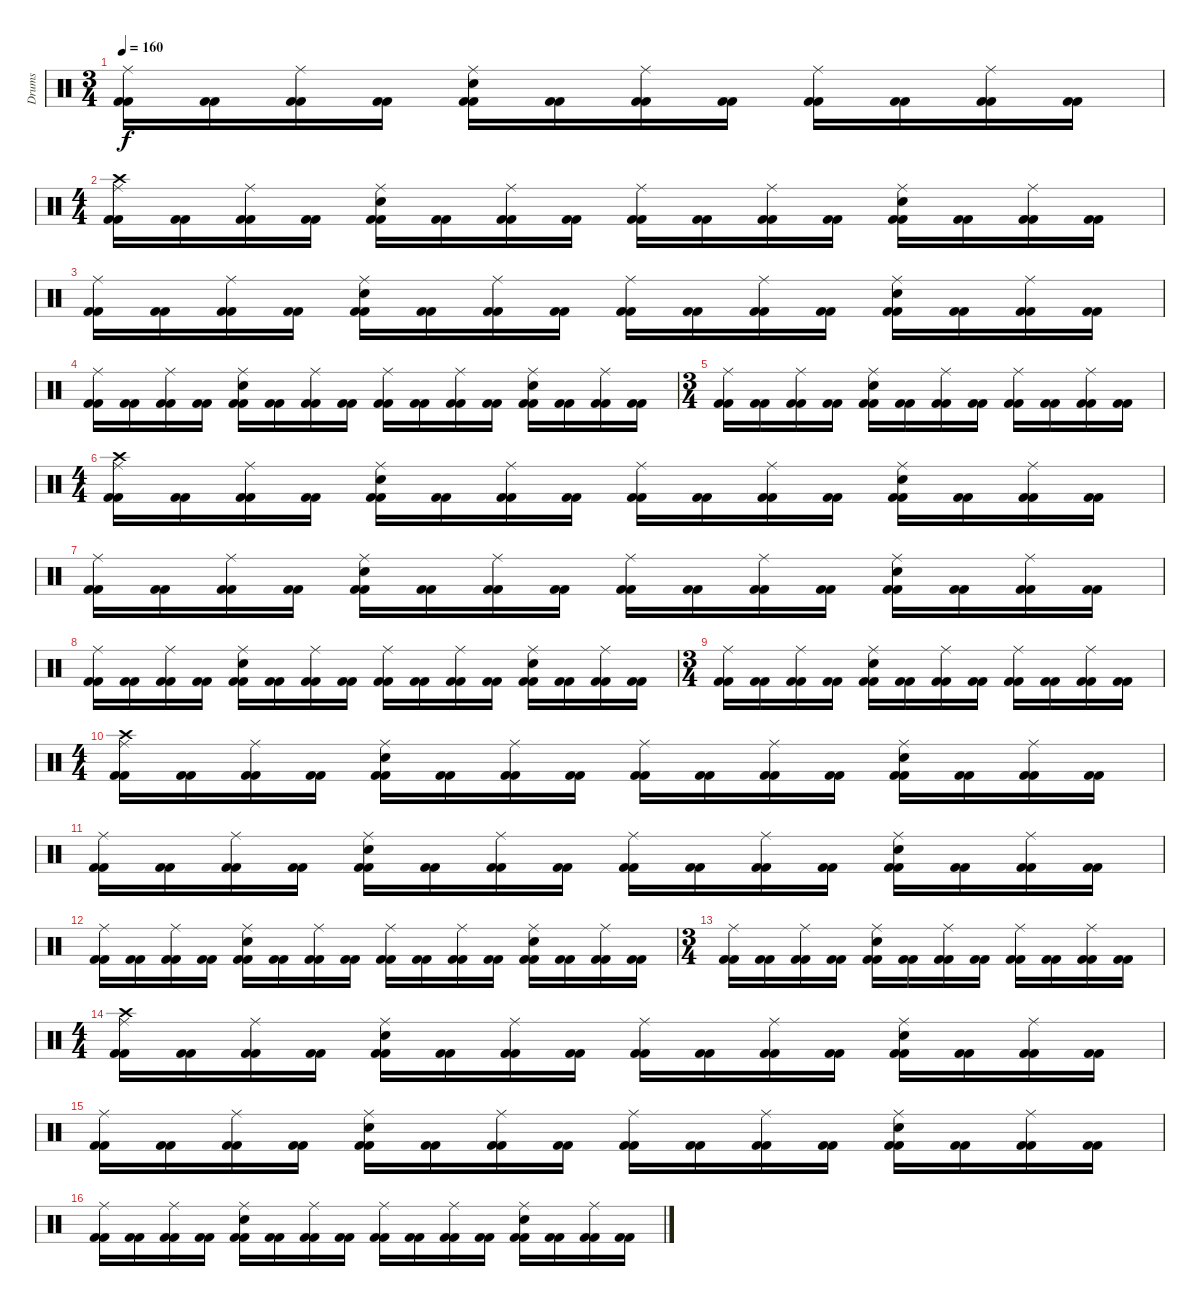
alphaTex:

\track ("Drums" "Drums") {instrument percussion}
\staff {score}
\articulation defaults
\ts (3 4)
\tempo 160
\clef neutral
\ks c
("Kick (hit) 2" "Ride (middle)" "Kick (hit) 2").16{dy f} ("Kick (hit) 2" "Kick (hit) 2").16 ("Kick (hit) 2" "Ride (middle)" "Kick (hit) 2").16 ("Kick (hit) 2" "Kick (hit) 2").16 ("Kick (hit) 2" "Ride (middle)" "Electric Snare (hit)" "Kick (hit) 2").16 ("Kick (hit) 2" "Kick (hit) 2").16 ("Kick (hit) 2" "Ride (middle)" "Kick (hit) 2").16 ("Kick (hit) 2" "Kick (hit) 2").16 ("Kick (hit) 2" "Ride (middle)" "Kick (hit) 2").16 ("Kick (hit) 2" "Kick (hit) 2").16 ("Kick (hit) 2" "Ride (middle)" "Kick (hit) 2").16 ("Kick (hit) 2" "Kick (hit) 2").16 |
\ts (4 4)
("Kick (hit) 2" "Ride (middle)" "Crash high (hit)" "Kick (hit) 2").16 ("Kick (hit) 2" "Kick (hit) 2").16 ("Kick (hit) 2" "Ride (middle)" "Kick (hit) 2").16 ("Kick (hit) 2" "Kick (hit) 2").16 ("Kick (hit) 2" "Ride (middle)" "Electric Snare (hit)" "Kick (hit) 2").16 ("Kick (hit) 2" "Kick (hit) 2").16 ("Kick (hit) 2" "Ride (middle)" "Kick (hit) 2").16 ("Kick (hit) 2" "Kick (hit) 2").16 ("Kick (hit) 2" "Ride (middle)" "Kick (hit) 2").16 ("Kick (hit) 2" "Kick (hit) 2").16 ("Kick (hit) 2" "Ride (middle)" "Kick (hit) 2").16 ("Kick (hit) 2" "Kick (hit) 2").16 ("Kick (hit) 2" "Ride (middle)" "Electric Snare (hit)" "Kick (hit) 2").16 ("Kick (hit) 2" "Kick (hit) 2").16 ("Kick (hit) 2" "Ride (middle)" "Kick (hit) 2").16 ("Kick (hit) 2" "Kick (hit) 2").16 |
("Kick (hit) 2" "Ride (middle)" "Kick (hit) 2").16 ("Kick (hit) 2" "Kick (hit) 2").16 ("Kick (hit) 2" "Ride (middle)" "Kick (hit) 2").16 ("Kick (hit) 2" "Kick (hit) 2").16 ("Kick (hit) 2" "Ride (middle)" "Electric Snare (hit)" "Kick (hit) 2").16 ("Kick (hit) 2" "Kick (hit) 2").16 ("Kick (hit) 2" "Ride (middle)" "Kick (hit) 2").16 ("Kick (hit) 2" "Kick (hit) 2").16 ("Kick (hit) 2" "Ride (middle)" "Kick (hit) 2").16 ("Kick (hit) 2" "Kick (hit) 2").16 ("Kick (hit) 2" "Ride (middle)" "Kick (hit) 2").16 ("Kick (hit) 2" "Kick (hit) 2").16 ("Kick (hit) 2" "Ride (middle)" "Electric Snare (hit)" "Kick (hit) 2").16 ("Kick (hit) 2" "Kick (hit) 2").16 ("Kick (hit) 2" "Ride (middle)" "Kick (hit) 2").16 ("Kick (hit) 2" "Kick (hit) 2").16 |
("Kick (hit) 2" "Ride (middle)" "Kick (hit) 2").16 ("Kick (hit) 2" "Kick (hit) 2").16 ("Kick (hit) 2" "Ride (middle)" "Kick (hit) 2").16 ("Kick (hit) 2" "Kick (hit) 2").16 ("Kick (hit) 2" "Ride (middle)" "Electric Snare (hit)" "Kick (hit) 2").16 ("Kick (hit) 2" "Kick (hit) 2").16 ("Kick (hit) 2" "Ride (middle)" "Kick (hit) 2").16 ("Kick (hit) 2" "Kick (hit) 2").16 ("Kick (hit) 2" "Ride (middle)" "Kick (hit) 2").16 ("Kick (hit) 2" "Kick (hit) 2").16 ("Kick (hit) 2" "Ride (middle)" "Kick (hit) 2").16 ("Kick (hit) 2" "Kick (hit) 2").16 ("Kick (hit) 2" "Ride (middle)" "Electric Snare (hit)" "Kick (hit) 2").16 ("Kick (hit) 2" "Kick (hit) 2").16 ("Kick (hit) 2" "Ride (middle)" "Kick (hit) 2").16 ("Kick (hit) 2" "Kick (hit) 2").16 |
\ts (3 4)
("Kick (hit) 2" "Ride (middle)" "Kick (hit) 2").16 ("Kick (hit) 2" "Kick (hit) 2").16 ("Kick (hit) 2" "Ride (middle)" "Kick (hit) 2").16 ("Kick (hit) 2" "Kick (hit) 2").16 ("Kick (hit) 2" "Ride (middle)" "Electric Snare (hit)" "Kick (hit) 2").16 ("Kick (hit) 2" "Kick (hit) 2").16 ("Kick (hit) 2" "Ride (middle)" "Kick (hit) 2").16 ("Kick (hit) 2" "Kick (hit) 2").16 ("Kick (hit) 2" "Ride (middle)" "Kick (hit) 2").16 ("Kick (hit) 2" "Kick (hit) 2").16 ("Kick (hit) 2" "Ride (middle)" "Kick (hit) 2").16 ("Kick (hit) 2" "Kick (hit) 2").16 |
\ts (4 4)
("Kick (hit) 2" "Ride (middle)" "Crash high (hit)" "Kick (hit) 2").16 ("Kick (hit) 2" "Kick (hit) 2").16 ("Kick (hit) 2" "Ride (middle)" "Kick (hit) 2").16 ("Kick (hit) 2" "Kick (hit) 2").16 ("Kick (hit) 2" "Ride (middle)" "Electric Snare (hit)" "Kick (hit) 2").16 ("Kick (hit) 2" "Kick (hit) 2").16 ("Kick (hit) 2" "Ride (middle)" "Kick (hit) 2").16 ("Kick (hit) 2" "Kick (hit) 2").16 ("Kick (hit) 2" "Ride (middle)" "Kick (hit) 2").16 ("Kick (hit) 2" "Kick (hit) 2").16 ("Kick (hit) 2" "Ride (middle)" "Kick (hit) 2").16 ("Kick (hit) 2" "Kick (hit) 2").16 ("Kick (hit) 2" "Ride (middle)" "Electric Snare (hit)" "Kick (hit) 2").16 ("Kick (hit) 2" "Kick (hit) 2").16 ("Kick (hit) 2" "Ride (middle)" "Kick (hit) 2").16 ("Kick (hit) 2" "Kick (hit) 2").16 |
("Kick (hit) 2" "Ride (middle)" "Kick (hit) 2").16 ("Kick (hit) 2" "Kick (hit) 2").16 ("Kick (hit) 2" "Ride (middle)" "Kick (hit) 2").16 ("Kick (hit) 2" "Kick (hit) 2").16 ("Kick (hit) 2" "Ride (middle)" "Electric Snare (hit)" "Kick (hit) 2").16 ("Kick (hit) 2" "Kick (hit) 2").16 ("Kick (hit) 2" "Ride (middle)" "Kick (hit) 2").16 ("Kick (hit) 2" "Kick (hit) 2").16 ("Kick (hit) 2" "Ride (middle)" "Kick (hit) 2").16 ("Kick (hit) 2" "Kick (hit) 2").16 ("Kick (hit) 2" "Ride (middle)" "Kick (hit) 2").16 ("Kick (hit) 2" "Kick (hit) 2").16 ("Kick (hit) 2" "Ride (middle)" "Electric Snare (hit)" "Kick (hit) 2").16 ("Kick (hit) 2" "Kick (hit) 2").16 ("Kick (hit) 2" "Ride (middle)" "Kick (hit) 2").16 ("Kick (hit) 2" "Kick (hit) 2").16 |
("Kick (hit) 2" "Ride (middle)" "Kick (hit) 2").16 ("Kick (hit) 2" "Kick (hit) 2").16 ("Kick (hit) 2" "Ride (middle)" "Kick (hit) 2").16 ("Kick (hit) 2" "Kick (hit) 2").16 ("Kick (hit) 2" "Ride (middle)" "Electric Snare (hit)" "Kick (hit) 2").16 ("Kick (hit) 2" "Kick (hit) 2").16 ("Kick (hit) 2" "Ride (middle)" "Kick (hit) 2").16 ("Kick (hit) 2" "Kick (hit) 2").16 ("Kick (hit) 2" "Ride (middle)" "Kick (hit) 2").16 ("Kick (hit) 2" "Kick (hit) 2").16 ("Kick (hit) 2" "Ride (middle)" "Kick (hit) 2").16 ("Kick (hit) 2" "Kick (hit) 2").16 ("Kick (hit) 2" "Ride (middle)" "Electric Snare (hit)" "Kick (hit) 2").16 ("Kick (hit) 2" "Kick (hit) 2").16 ("Kick (hit) 2" "Ride (middle)" "Kick (hit) 2").16 ("Kick (hit) 2" "Kick (hit) 2").16 |
\ts (3 4)
("Kick (hit) 2" "Ride (middle)" "Kick (hit) 2").16 ("Kick (hit) 2" "Kick (hit) 2").16 ("Kick (hit) 2" "Ride (middle)" "Kick (hit) 2").16 ("Kick (hit) 2" "Kick (hit) 2").16 ("Kick (hit) 2" "Ride (middle)" "Electric Snare (hit)" "Kick (hit) 2").16 ("Kick (hit) 2" "Kick (hit) 2").16 ("Kick (hit) 2" "Ride (middle)" "Kick (hit) 2").16 ("Kick (hit) 2" "Kick (hit) 2").16 ("Kick (hit) 2" "Ride (middle)" "Kick (hit) 2").16 ("Kick (hit) 2" "Kick (hit) 2").16 ("Kick (hit) 2" "Ride (middle)" "Kick (hit) 2").16 ("Kick (hit) 2" "Kick (hit) 2").16 |
\ts (4 4)
("Kick (hit) 2" "Ride (middle)" "Crash high (hit)" "Kick (hit) 2").16 ("Kick (hit) 2" "Kick (hit) 2").16 ("Kick (hit) 2" "Ride (middle)" "Kick (hit) 2").16 ("Kick (hit) 2" "Kick (hit) 2").16 ("Kick (hit) 2" "Ride (middle)" "Electric Snare (hit)" "Kick (hit) 2").16 ("Kick (hit) 2" "Kick (hit) 2").16 ("Kick (hit) 2" "Ride (middle)" "Kick (hit) 2").16 ("Kick (hit) 2" "Kick (hit) 2").16 ("Kick (hit) 2" "Ride (middle)" "Kick (hit) 2").16 ("Kick (hit) 2" "Kick (hit) 2").16 ("Kick (hit) 2" "Ride (middle)" "Kick (hit) 2").16 ("Kick (hit) 2" "Kick (hit) 2").16 ("Kick (hit) 2" "Ride (middle)" "Electric Snare (hit)" "Kick (hit) 2").16 ("Kick (hit) 2" "Kick (hit) 2").16 ("Kick (hit) 2" "Ride (middle)" "Kick (hit) 2").16 ("Kick (hit) 2" "Kick (hit) 2").16 |
("Kick (hit) 2" "Ride (middle)" "Kick (hit) 2").16 ("Kick (hit) 2" "Kick (hit) 2").16 ("Kick (hit) 2" "Ride (middle)" "Kick (hit) 2").16 ("Kick (hit) 2" "Kick (hit) 2").16 ("Kick (hit) 2" "Ride (middle)" "Electric Snare (hit)" "Kick (hit) 2").16 ("Kick (hit) 2" "Kick (hit) 2").16 ("Kick (hit) 2" "Ride (middle)" "Kick (hit) 2").16 ("Kick (hit) 2" "Kick (hit) 2").16 ("Kick (hit) 2" "Ride (middle)" "Kick (hit) 2").16 ("Kick (hit) 2" "Kick (hit) 2").16 ("Kick (hit) 2" "Ride (middle)" "Kick (hit) 2").16 ("Kick (hit) 2" "Kick (hit) 2").16 ("Kick (hit) 2" "Ride (middle)" "Electric Snare (hit)" "Kick (hit) 2").16 ("Kick (hit) 2" "Kick (hit) 2").16 ("Kick (hit) 2" "Ride (middle)" "Kick (hit) 2").16 ("Kick (hit) 2" "Kick (hit) 2").16 |
("Kick (hit) 2" "Ride (middle)" "Kick (hit) 2").16 ("Kick (hit) 2" "Kick (hit) 2").16 ("Kick (hit) 2" "Ride (middle)" "Kick (hit) 2").16 ("Kick (hit) 2" "Kick (hit) 2").16 ("Kick (hit) 2" "Ride (middle)" "Electric Snare (hit)" "Kick (hit) 2").16 ("Kick (hit) 2" "Kick (hit) 2").16 ("Kick (hit) 2" "Ride (middle)" "Kick (hit) 2").16 ("Kick (hit) 2" "Kick (hit) 2").16 ("Kick (hit) 2" "Ride (middle)" "Kick (hit) 2").16 ("Kick (hit) 2" "Kick (hit) 2").16 ("Kick (hit) 2" "Ride (middle)" "Kick (hit) 2").16 ("Kick (hit) 2" "Kick (hit) 2").16 ("Kick (hit) 2" "Ride (middle)" "Electric Snare (hit)" "Kick (hit) 2").16 ("Kick (hit) 2" "Kick (hit) 2").16 ("Kick (hit) 2" "Ride (middle)" "Kick (hit) 2").16 ("Kick (hit) 2" "Kick (hit) 2").16 |
\ts (3 4)
("Kick (hit) 2" "Ride (middle)" "Kick (hit) 2").16 ("Kick (hit) 2" "Kick (hit) 2").16 ("Kick (hit) 2" "Ride (middle)" "Kick (hit) 2").16 ("Kick (hit) 2" "Kick (hit) 2").16 ("Kick (hit) 2" "Ride (middle)" "Electric Snare (hit)" "Kick (hit) 2").16 ("Kick (hit) 2" "Kick (hit) 2").16 ("Kick (hit) 2" "Ride (middle)" "Kick (hit) 2").16 ("Kick (hit) 2" "Kick (hit) 2").16 ("Kick (hit) 2" "Ride (middle)" "Kick (hit) 2").16 ("Kick (hit) 2" "Kick (hit) 2").16 ("Kick (hit) 2" "Ride (middle)" "Kick (hit) 2").16 ("Kick (hit) 2" "Kick (hit) 2").16 |
\ts (4 4)
("Kick (hit) 2" "Ride (middle)" "Crash high (hit)" "Kick (hit) 2").16 ("Kick (hit) 2" "Kick (hit) 2").16 ("Kick (hit) 2" "Ride (middle)" "Kick (hit) 2").16 ("Kick (hit) 2" "Kick (hit) 2").16 ("Kick (hit) 2" "Ride (middle)" "Electric Snare (hit)" "Kick (hit) 2").16 ("Kick (hit) 2" "Kick (hit) 2").16 ("Kick (hit) 2" "Ride (middle)" "Kick (hit) 2").16 ("Kick (hit) 2" "Kick (hit) 2").16 ("Kick (hit) 2" "Ride (middle)" "Kick (hit) 2").16 ("Kick (hit) 2" "Kick (hit) 2").16 ("Kick (hit) 2" "Ride (middle)" "Kick (hit) 2").16 ("Kick (hit) 2" "Kick (hit) 2").16 ("Kick (hit) 2" "Ride (middle)" "Electric Snare (hit)" "Kick (hit) 2").16 ("Kick (hit) 2" "Kick (hit) 2").16 ("Kick (hit) 2" "Ride (middle)" "Kick (hit) 2").16 ("Kick (hit) 2" "Kick (hit) 2").16 |
("Kick (hit) 2" "Ride (middle)" "Kick (hit) 2").16 ("Kick (hit) 2" "Kick (hit) 2").16 ("Kick (hit) 2" "Ride (middle)" "Kick (hit) 2").16 ("Kick (hit) 2" "Kick (hit) 2").16 ("Kick (hit) 2" "Ride (middle)" "Electric Snare (hit)" "Kick (hit) 2").16 ("Kick (hit) 2" "Kick (hit) 2").16 ("Kick (hit) 2" "Ride (middle)" "Kick (hit) 2").16 ("Kick (hit) 2" "Kick (hit) 2").16 ("Kick (hit) 2" "Ride (middle)" "Kick (hit) 2").16 ("Kick (hit) 2" "Kick (hit) 2").16 ("Kick (hit) 2" "Ride (middle)" "Kick (hit) 2").16 ("Kick (hit) 2" "Kick (hit) 2").16 ("Kick (hit) 2" "Ride (middle)" "Electric Snare (hit)" "Kick (hit) 2").16 ("Kick (hit) 2" "Kick (hit) 2").16 ("Kick (hit) 2" "Ride (middle)" "Kick (hit) 2").16 ("Kick (hit) 2" "Kick (hit) 2").16 |
("Kick (hit) 2" "Ride (middle)" "Kick (hit) 2").16 ("Kick (hit) 2" "Kick (hit) 2").16 ("Kick (hit) 2" "Ride (middle)" "Kick (hit) 2").16 ("Kick (hit) 2" "Kick (hit) 2").16 ("Kick (hit) 2" "Ride (middle)" "Electric Snare (hit)" "Kick (hit) 2").16 ("Kick (hit) 2" "Kick (hit) 2").16 ("Kick (hit) 2" "Ride (middle)" "Kick (hit) 2").16 ("Kick (hit) 2" "Kick (hit) 2").16 ("Kick (hit) 2" "Ride (middle)" "Kick (hit) 2").16 ("Kick (hit) 2" "Kick (hit) 2").16 ("Kick (hit) 2" "Ride (middle)" "Kick (hit) 2").16 ("Kick (hit) 2" "Kick (hit) 2").16 ("Kick (hit) 2" "Ride (middle)" "Electric Snare (hit)" "Kick (hit) 2").16 ("Kick (hit) 2" "Kick (hit) 2").16 ("Kick (hit) 2" "Ride (middle)" "Kick (hit) 2").16 ("Kick (hit) 2" "Kick (hit) 2").16
